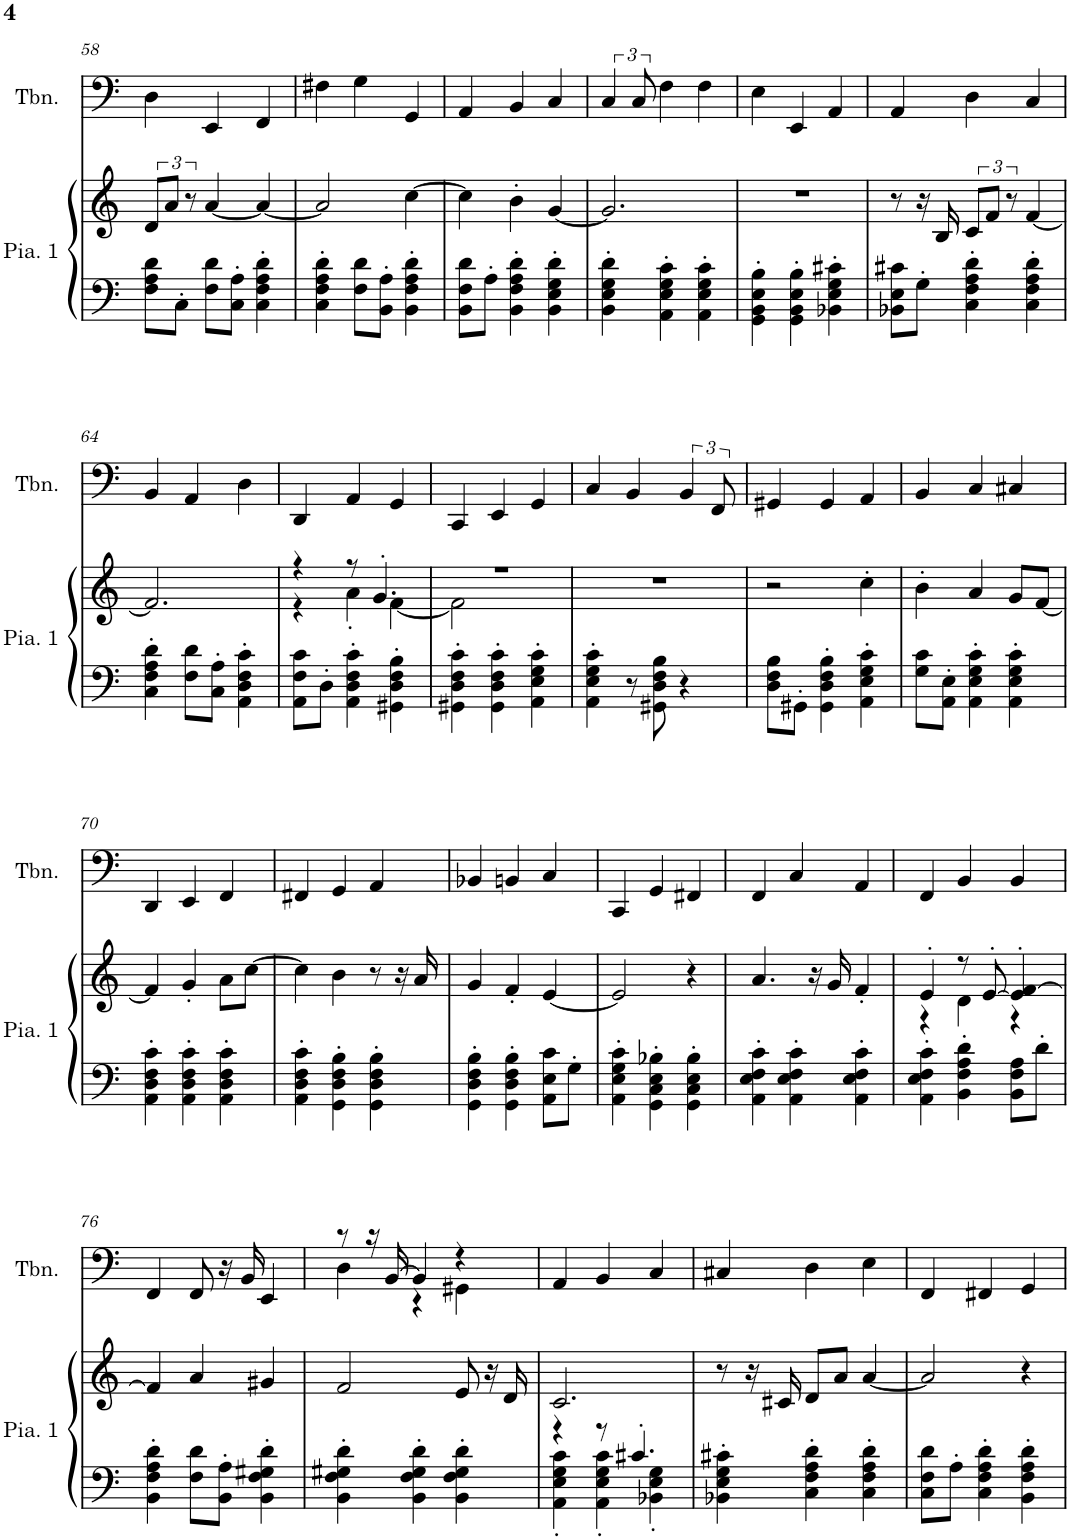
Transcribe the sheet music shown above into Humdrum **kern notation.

**kern	**kern	**kern
*part2	*part2	*part1
*staff3	*staff2	*staff1
*I"Piano 1	*	*I"Trombone
*I'Pia. 1	*	*I'Tbn.
!!LO:PB:g=z
*clefF4	*clefG2	*clefF4
*k[]	*k[]	*k[]
*M3/4	*M3/4	*M3/4
=58	=58	=58
8F\ 8A\ 8d\L	12d/L	4D\
.	12a/J	.
8C'\J	.	.
.	12r	.
8F\ 8d\L	[4a/	4EE/
8C\' 8A\'J	.	.
4C\' 4F\' 4A\' 4d\'	4a/_	4FF/
=59	=59	=59
4C\' 4F\' 4A\' 4d\'	2a/]	4F#X\
8F\ 8d\L	.	4G\
8BB\' 8A\'J	.	.
4BB\' 4F\' 4A\' 4d\'	[4cc\	4GG/
=60	=60	=60
8BB\ 8F\ 8d\L	4cc\]	4AA/
8A'\J	.	.
4BB\' 4F\' 4A\' 4d\'	4b'\	4BB/
4BB\' 4E\' 4G\' 4d\'	[4g/	4C/
=61	=61	=61
4BB\' 4E\' 4G\' 4d\'	2.g/]	6C/
.	.	12C/
4AA\' 4E\' 4G\' 4c\'	.	4F\
4AA\' 4E\' 4G\' 4c\'	.	4F\
=62	=62	=62
4GG\' 4BB\' 4E\' 4B\'	2.r	4E\
4GG\' 4BB\' 4E\' 4B\'	.	4EE/
4BB-X\' 4E\' 4G\' 4c#X\'	.	4AA/
=63	=63	=63
8BB-X\ 8E\ 8c#X\L	8r	4AA/
8G'\J	16r	.
.	16B/	.
4C\' 4F\' 4A\' 4d\'	12c/L	4D\
.	12f/J	.
.	12r	.
4C\' 4F\' 4A\' 4d\'	[4f/	4C/
!!LO:LB:g=z
=64	=64	=64
4C\' 4F\' 4A\' 4d\'	2.f/]	4BB/
8F\ 8d\L	.	4AA/
8C\' 8A\'J	.	.
4AA\' 4D\' 4F\' 4c\'	.	4D\
=65	=65	=65
*	*^	*
8AA\ 8F\ 8c\L	4r	4r	4DD/
8D'\J	.	.	.
4AA\' 4D\' 4F\' 4c\'	8r	4a'\	4AA/
.	4.g'/	.	.
4GG#X\' 4D\' 4F\' 4B\'	.	[4f\	4GG/
=66	=66	=66	=66
4GG#X\' 4D\' 4F\' 4c\'	2.r	2f\]	4CC/
4GG#\' 4D\' 4F\' 4c\'	.	.	4EE/
4AA\' 4E\' 4G\' 4c\'	.	4ryy	4GG/
*	*v	*v	*
=67	=67	=67
4AA\' 4E\' 4G\' 4c\'	2.r	4C/
8r	.	4BB/
8GG#X\ 8D\ 8F\ 8B\	.	.
4r	.	6BB/
.	.	12FF/
=68	=68	=68
8D\ 8F\ 8B\L	2r	4GG#X/
8GG#X'\J	.	.
4GG#\' 4D\' 4F\' 4B\'	.	4GG#/
4AA\' 4E\' 4G\' 4c\'	4cc'\	4AA/
=69	=69	=69
8G\ 8c\L	4b'\	4BB/
8AA\' 8E\'J	.	.
4AA\' 4E\' 4G\' 4c\'	4a/	4C/
4AA\' 4E\' 4G\' 4c\'	8g/L	4C#X/
.	[8f/J	.
!!LO:LB:g=z
=70	=70	=70
4AA\' 4D\' 4F\' 4c\'	4f/]	4DD/
4AA\' 4D\' 4F\' 4c\'	4g'/	4EE/
4AA\' 4D\' 4F\' 4c\'	8a\L	4FF/
.	[8cc\J	.
=71	=71	=71
4AA\' 4D\' 4F\' 4c\'	4cc\]	4FF#X/
4GG\' 4D\' 4F\' 4B\'	4b\	4GG/
4GG\' 4D\' 4F\' 4B\'	8r	4AA/
.	16r	.
.	16a/	.
=72	=72	=72
4GG\' 4D\' 4F\' 4B\'	4g/	4BB-X/
4GG\' 4D\' 4F\' 4B\'	4f'/	4BBn/
8AA\ 8E\ 8c\L	[4e/	4C/
8G'\J	.	.
=73	=73	=73
4AA\' 4E\' 4G\' 4c\'	2e/]	4CC/
4GG\' 4C\' 4E\' 4B-X\'	.	4GG/
4GG\' 4C\' 4E\' 4B-\'	4r	4FF#X/
=74	=74	=74
4AA\' 4E\' 4F\' 4c\'	4.a/	4FF/
4AA\' 4E\' 4F\' 4c\'	.	4C/
.	16r	.
.	16g/	.
4AA\' 4E\' 4F\' 4c\'	4f'/	4AA/
=75	=75	=75
*	*^	*
4AA\' 4E\' 4F\' 4c\'	4e'/	4r	4FF/
4BB\' 4F\' 4A\' 4d\'	8r	4d\	4BB/
.	[8e'/	.	.
8BB\ 8F\ 8A\L	4e/]' [4f/'	4r	4BB/
8d'\J	.	.	.
*	*v	*v	*
!!LO:LB:g=z
=76	=76	=76
4BB\' 4F\' 4A\' 4d\'	4f/]	4FF/
8F\ 8d\L	4a/	8FF/
8BB\' 8A\'J	.	16r
.	.	16BB/
4BB\' 4F\' 4G#X\' 4d\'	4g#X/	4EE/
=77	=77	=77
*	*	*^
4BB\' 4F\' 4G#X\' 4d\'	2f/	8r	4D\
.	.	16r	.
.	.	[16BB/	.
4BB\' 4F\' 4G#\' 4d\'	.	4BB/]	4r
4BB\' 4F\' 4G#\' 4d\'	8e/	4r	4GG#X\
.	16r	.	.
.	16d/	.	.
*	*	*v	*v
=78	=78	=78
*^	*	*
4r	4AA\' 4E\' 4G\' 4c\'	2.c/	4AA/
8r	4AA\' 4E\' 4G\' 4c\'	.	4BB/
4.c#X'/	.	.	.
.	4BB-X\' 4E\' 4G\'	.	4C/
*v	*v	*	*
=79	=79	=79
4BB-X\' 4E\' 4G\' 4c#X\'	8r	4C#X/
.	16r	.
.	16c#X/	.
4C\' 4F\' 4A\' 4d\'	8d/L	4D\
.	8a/J	.
4C\' 4F\' 4A\' 4d\'	[4a/	4E\
=80	=80	=80
8C\ 8F\ 8d\L	2a/]	4FF/
8A'\J	.	.
4C\' 4F\' 4A\' 4d\'	.	4FF#X/
4BB\' 4F\' 4A\' 4d\'	4r	4GG/
=	=	=
*-	*-	*-
